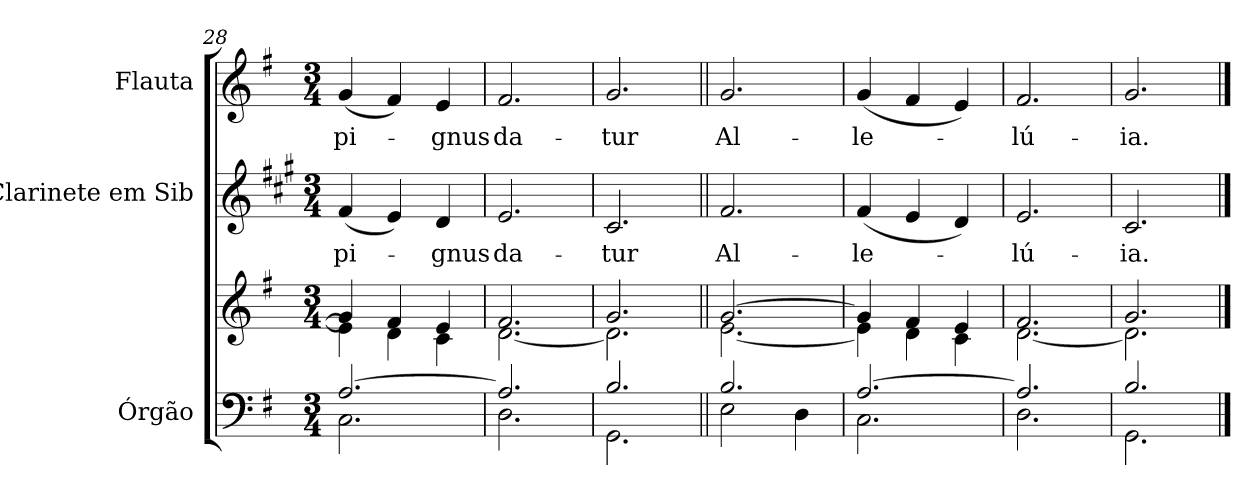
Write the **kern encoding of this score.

**kern	**kern	**kern	**text	**kern	**text
*part3	*part3	*part2	*part2	*part1	*part1
*staff4	*staff3	*staff2	*staff2	*staff1	*staff1
*I"Órgão	*	*I"Clarinete em Sib	*	*I"Flauta	*
*I'Órg.	*	*I'Cl.	*	*I'Fl.	*
*clefF4	*clefG2	*clefG2	*	*clefG2	*
*	*	*ITrd1c2	*	*	*
*k[f#]	*k[f#]	*k[f#]	*	*k[f#]	*
*G:	*G:	*G:	*	*G:	*
*M3/4	*M3/4	*M3/4	*	*M3/4	*
=28	=28	=28	=28	=28	=28
*^	*^	*	*	*	*
!	!	!	!	!	!LO:LY:b:color=#000000	!	!
!	!	!	!	!	!	!	!LO:LY:b:color=#000000
[2.Ai/	2.Ci\	4gi/]	4ei\]	(4ei/	pi-	(4gi/	pi-
.	.	4f#i/	4di\	4di/)	.	4f#i/)	.
!	!	!	!	!	!LO:LY:b:color=#000000	!	!
!	!	!	!	!	!	!	!LO:LY:b:color=#000000
.	.	4ei/	4ci\	4ci/	-gnus	4ei/	-gnus
!!LO:LB:g=z
=29	=29	=29	=29	=29	=29	=29	=29
!	!	!	!	!	!LO:LY:b:color=#000000	!	!
!	!	!	!	!	!	!	!LO:LY:b:color=#000000
2.Ai/]	2.Di\	2.f#i/	[2.di\	2.di/	da-	2.f#i/	da-
=30	=30	=30	=30	=30	=30	=30	=30
!	!	!	!	!	!LO:LY:b:color=#000000	!	!
!	!	!	!	!	!	!	!LO:LY:b:color=#000000
2.Bi/	2.GGi\	2.gi/	2.di\]	2.Bi/	-tur	2.gi/	-tur
=31||	=31||	=31||	=31||	=31||	=31||	=31||	=31||
!	!	!	!	!	!LO:LY:b:color=#000000	!	!
!	!	!	!	!	!	!	!LO:LY:b:color=#000000
2.Bi/	2Ei\	[2.gi/	[2.ei\	2.ei/	Al-	2.gi/	Al-
.	4Di\	.	.	.	.	.	.
=32	=32	=32	=32	=32	=32	=32	=32
!	!	!	!	!	!LO:LY:b:color=#000000	!	!
!	!	!	!	!	!	!	!LO:LY:b:color=#000000
[2.Ai/	2.Ci\	4gi/]	4ei\]	(4ei/	-le-	(4gi/	-le-
.	.	4f#i/	4di\	4di/	.	4f#i/	.
.	.	4ei/	4ci\	4ci/)	.	4ei/)	.
=33	=33	=33	=33	=33	=33	=33	=33
!	!	!	!	!	!LO:LY:b:color=#000000	!	!
!	!	!	!	!	!	!	!LO:LY:b:color=#000000
2.Ai/]	2.Di\	2.f#i/	[2.di\	2.di/	-lú-	2.f#i/	-lú-
=34	=34	=34	=34	=34	=34	=34	=34
!	!	!	!	!	!LO:LY:b:color=#000000	!	!
!	!	!	!	!	!	!	!LO:LY:b:color=#000000
2.Bi/	2.GGi\	2.gi/	2.di\]	2.Bi/	-ia.	2.gi/	-ia.
*v	*v	*	*	*	*	*	*
*	*v	*v	*	*	*	*
==	==	==	==	==	==
*-	*-	*-	*-	*-	*-
